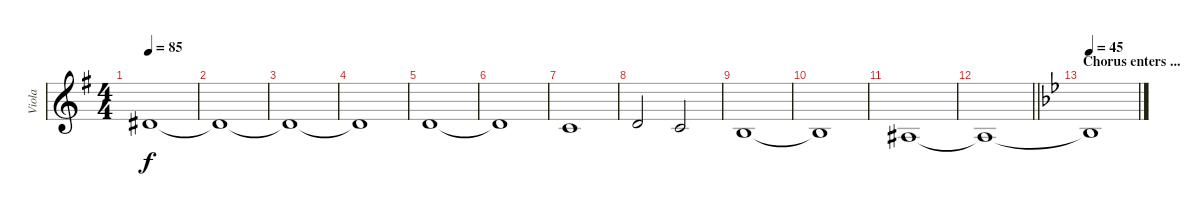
\track ("Viola" "Viola") {instrument viola}
\staff {score}
\tuning (E5 B4 G4 D4 A3 E3) {hide}
\ts (4 4)
\tempo 85
\clef g2
\ks g
1.4.1{dy f} |
1.4{t}.1 |
1.4{t}.1 |
1.4{t}.1 |
0.4.1 |
0.4{t}.1 |
3.5.1 |
0.4.2 3.5.2 |
2.5.1 |
2.5{t}.1 |
1.5.1 |
\barLineRight lightlight
1.5{t}.1 |
\section ("" "Chorus enters ...")
\tempo 45
\ks bb
1.5{t}.1{volume 12}
